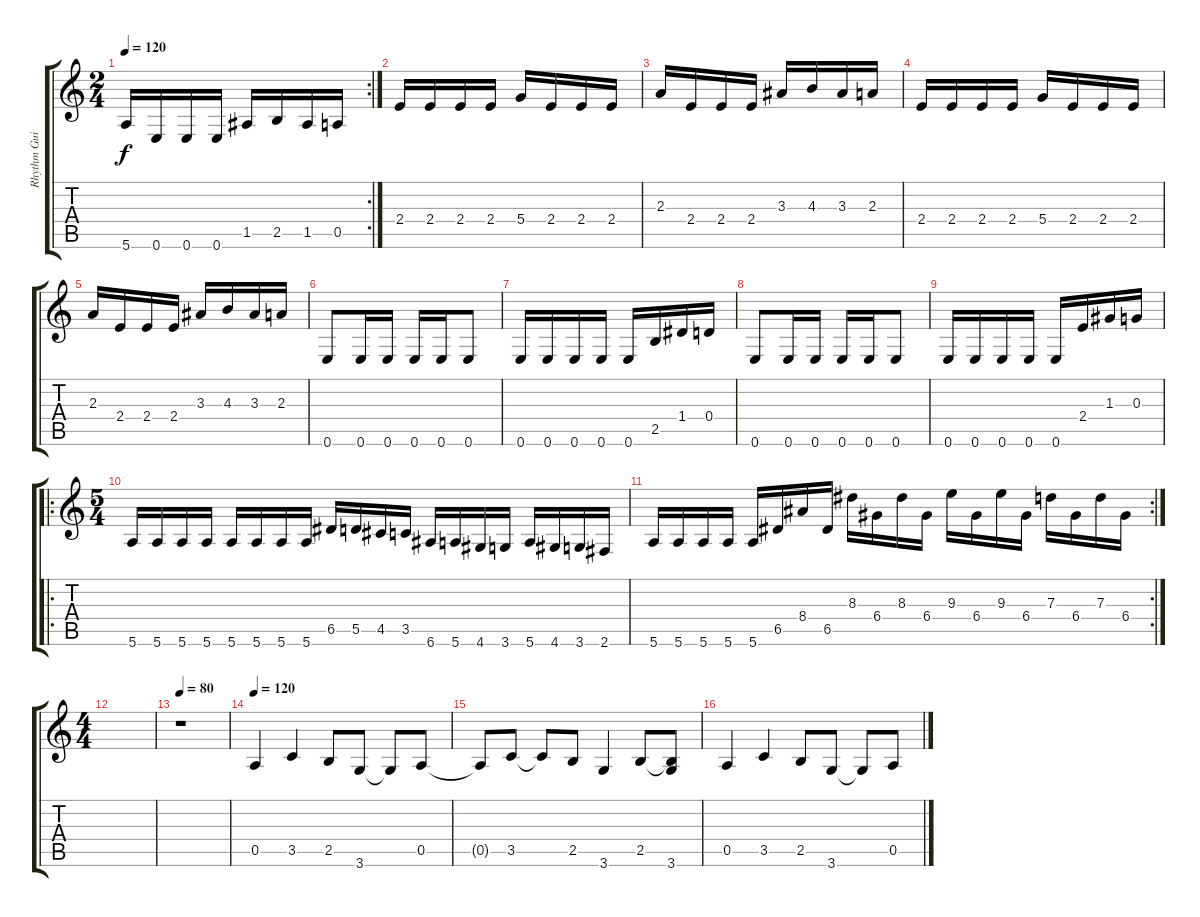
\track ("Rhythm Guitar" "Rhythm Gui") {instrument distortionguitar}
\staff {score tabs}
\tuning (E4 B3 G3 D3 A2 E2) {hide}
\rc 2
\ts (2 4)
\tempo 120
\clef g2
\ks c
5.6.16{dy f} 0.6.16 0.6.16 0.6.16 1.5.16 2.5.16 1.5.16 0.5.16 |
2.4.16 2.4.16 2.4.16 2.4.16 5.4.16 2.4.16 2.4.16 2.4.16 |
2.3.16 2.4.16 2.4.16 2.4.16 3.3.16 4.3.16 3.3.16 2.3.16 |
2.4.16 2.4.16 2.4.16 2.4.16 5.4.16 2.4.16 2.4.16 2.4.16 |
2.3.16 2.4.16 2.4.16 2.4.16 3.3.16 4.3.16 3.3.16 2.3.16 |
0.6.8 0.6.16 0.6.16 0.6.16 0.6.16 0.6.8 |
0.6.16 0.6.16 0.6.16 0.6.16 0.6.16 2.5.16 1.4.16 0.4.16 |
0.6.8 0.6.16 0.6.16 0.6.16 0.6.16 0.6.8 |
0.6.16 0.6.16 0.6.16 0.6.16 0.6.16 2.4.16 1.3.16 0.3.16 |
\ro
\ts (5 4)
5.6.16 5.6.16 5.6.16 5.6.16 5.6.16 5.6.16 5.6.16 5.6.16 6.5.16 5.5.16 4.5.16 3.5.16 6.6.16 5.6.16 4.6.16 3.6.16 5.6.16 4.6.16 3.6.16 2.6.16 |
\rc 2
5.6.16 5.6.16 5.6.16 5.6.16 5.6.16 6.5.16 8.4.16 6.5.16 8.3.16 6.4.16 8.3.16 6.4.16 9.3.16 6.4.16 9.3.16 6.4.16 7.3.16 6.4.16 7.3.16 6.4.16 |
\ts (4 4)
|
\tempo 80
r.1 |
\tempo 120
0.5.4 3.5.4 2.5.8 3.6.8 3.6{t}.8 0.5.8 |
0.5{t}.8 3.5.8 3.5{t}.8 2.5.8 3.6.4 2.5.8 (2.5{t} 3.6).8 |
0.5.4 3.5.4 2.5.8 3.6.8 3.6{t}.8 0.5.8
